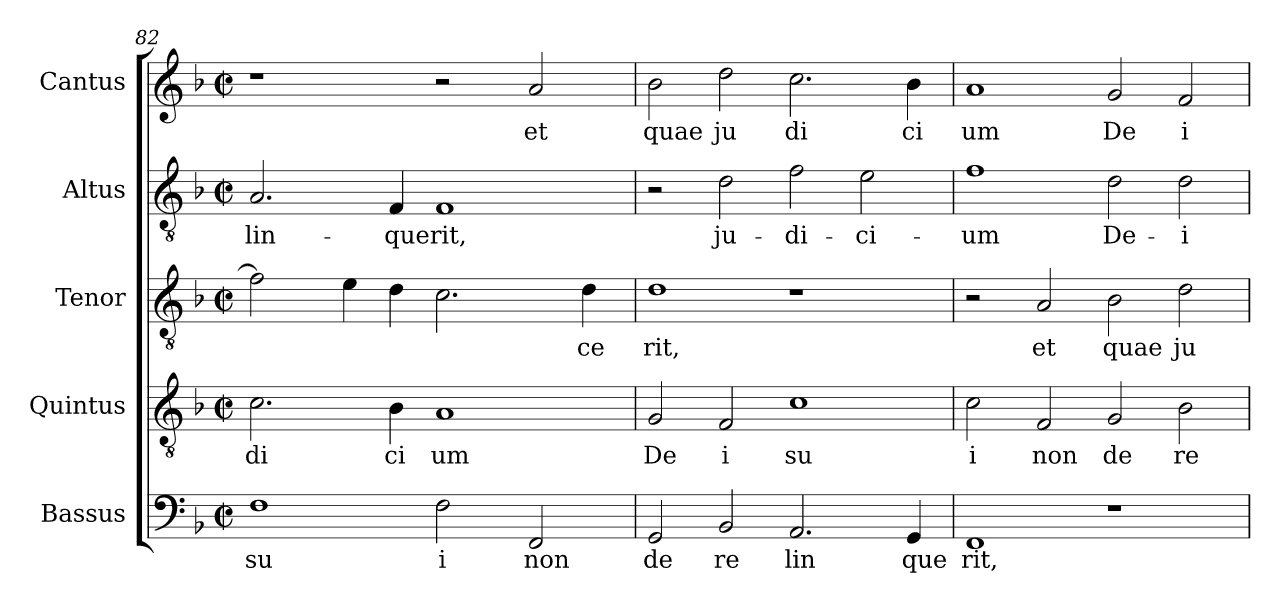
**kern	**text	**kern	**text	**kern	**text	**kern	**text	**kern	**text
*part5	*part5	*part4	*part4	*part3	*part3	*part2	*part2	*part1	*part1
*staff5	*staff5	*staff4	*staff4	*staff3	*staff3	*staff2	*staff2	*staff1	*staff1
*I"Bassus	*	*I"Quintus	*	*I"Tenor	*	*I"Altus	*	*I"Cantus	*
!!LO:LB:g=z
*clefF4	*	*clefGv2	*	*clefGv2	*	*clefGv2	*	*clefG2	*
*k[b-]	*	*k[b-]	*	*k[b-]	*	*k[b-]	*	*k[b-]	*
*F:	*	*F:	*	*F:	*	*F:	*	*F:	*
*M2/2	*	*M2/2	*	*M2/2	*	*M2/2	*	*M2/2	*
*met(c|)	*	*met(c|)	*	*met(c|)	*	*met(c|)	*	*met(c|)	*
=82	=82	=82	=82	=82	=82	=82	=82	=82	=82
!	!LO:LY:b:cj	!	!LO:LY:b:cj	!	!	!	!LO:LY:b:cj	!	!
*	*	*	*	*^	*	*	*	*	*
1F	su	2.c\	di	2f\]	8...ryy	.	2.A/	lin-	1r	.
.	.	.	.	.	1ryy	.	.	.	.	.
.	.	.	.	4e\	.	.	.	.	.	.
!	!	!	!LO:LY:b:cj	!	!	!	!	!LO:LY:b:cj	!	!
.	.	4B-\	ci	4d\	.	.	4F/	-querit,	.	.
!	!LO:LY:b:cj	!	!LO:LY:b:cj	!	!	!	!	!	!	!
2F\	i	1A	um	2.c\	.	.	1F	.	2r	.
.	.	.	.	.	2ryy	.	.	.	.	.
!	!LO:LY:b:cj	!	!	!	!	!	!	!	!	!LO:LY:b:cj
2FF/	non	.	.	.	.	.	.	.	2a/	et
.	.	.	.	.	4ryy	.	.	.	.	.
!	!	!	!	!	!	!LO:LY:b:cj	!	!	!	!
.	.	.	.	4d\	.	-ce	.	.	.	.
.	.	.	.	.	64ryy	.	.	.	.	.
=83	=83	=83	=83	=83	=83	=83	=83	=83	=83	=83
!	!LO:LY:b:cj	!	!LO:LY:b:cj	!	!	!LO:LY:b:cj	!	!	!	!LO:LY:b:cj
*	*	*	*	*v	*v	*	*	*	*	*
2GG/	de	2G/	De	1d	rit,	2r	.	2b-\	quae
!	!LO:LY:b:cj	!	!LO:LY:b:cj	!	!	!	!LO:LY:b:cj	!	!LO:LY:b:cj
2BB-/	re	2F/	i	.	.	2d\	ju-	2dd\	ju
!	!LO:LY:b:cj	!	!LO:LY:b:cj	!	!	!	!LO:LY:b:cj	!	!LO:LY:b:cj
2.AA/	lin	1c	su	1r	.	2f\	-di-	2.cc\	di
!	!	!	!	!	!	!	!LO:LY:b:cj	!	!
.	.	.	.	.	.	2e\	-ci-	.	.
!	!LO:LY:b:cj	!	!	!	!	!	!	!	!LO:LY:b:cj
4GG/	que	.	.	.	.	.	.	4b-\	ci
=84	=84	=84	=84	=84	=84	=84	=84	=84	=84
!	!LO:LY:b:cj	!	!LO:LY:b:cj	!	!	!	!LO:LY:b:cj	!	!LO:LY:b:cj
1FF	rit,	2c\	i	2r	.	1f	-um	1a	um
!	!	!	!LO:LY:b:cj	!	!LO:LY:b:cj	!	!	!	!
.	.	2F/	non	2A/	et	.	.	.	.
!	!	!	!LO:LY:b:cj	!	!LO:LY:b:cj	!	!LO:LY:b:cj	!	!LO:LY:b:cj
1r	.	2G/	de	2B-\	quae	2d\	De-	2g/	De
!	!	!	!LO:LY:b:cj	!	!LO:LY:b:cj	!	!LO:LY:b:cj	!	!LO:LY:b:cj
.	.	2B-\	re	2d\	ju	2d\	-i	2f/	i
=	=	=	=	=	=	=	=	=	=
*-	*-	*-	*-	*-	*-	*-	*-	*-	*-
